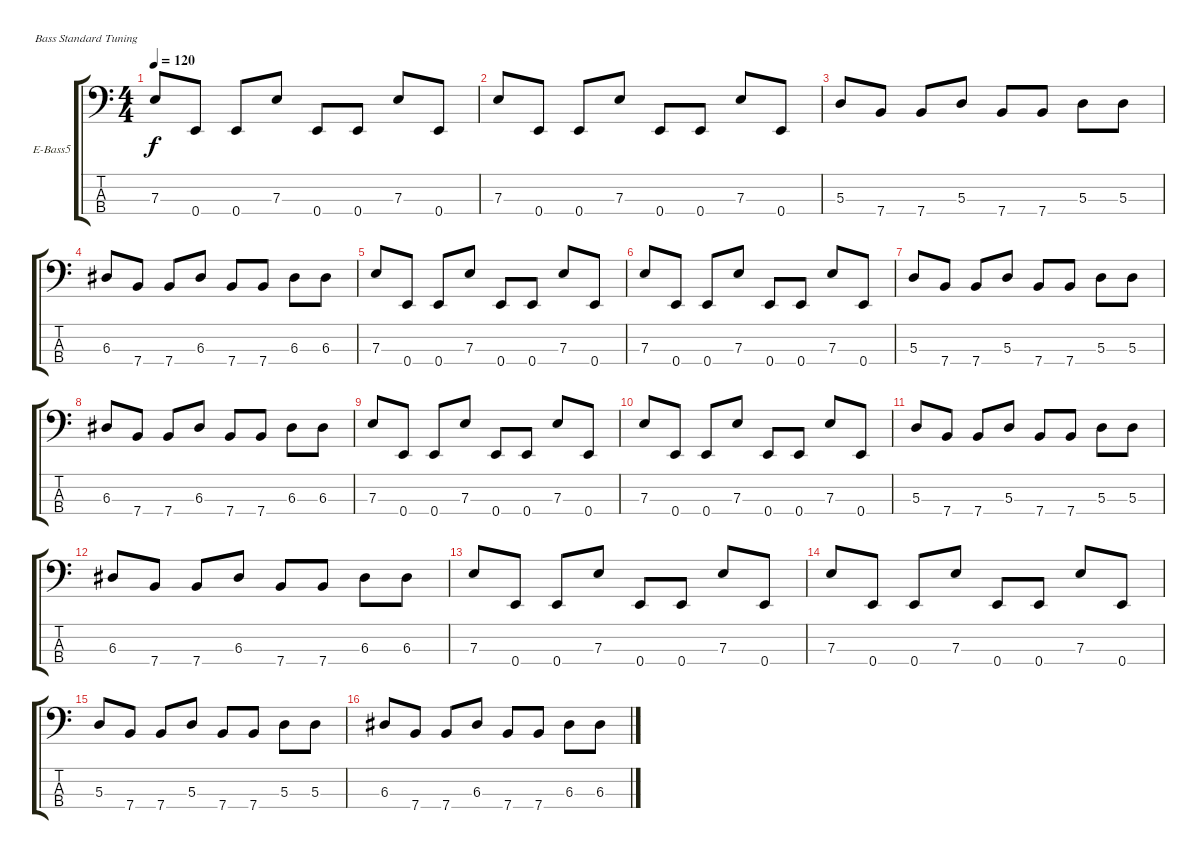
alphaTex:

\defaultSystemsLayout 4
\bracketExtendMode groupsimilarinstruments
\firstSystemTrackNameOrientation horizontal
\otherSystemsTrackNameOrientation horizontal
\track ("Trujillo" "E-Bass5") {instrument electricbassfinger}
\staff {score tabs}
\tuning (G2 D2 A1 E1)
\ts (4 4)
\tempo 120
\clef f4
\ks c
7.3.8{dy f} 0.4.8 0.4.8 7.3.8 0.4.8 0.4.8 7.3.8 0.4.8 |
7.3.8 0.4.8 0.4.8 7.3.8 0.4.8 0.4.8 7.3.8 0.4.8 |
5.3.8 7.4.8 7.4.8 5.3.8 7.4.8 7.4.8 5.3.8 5.3.8 |
6.3.8 7.4.8 7.4.8 6.3.8 7.4.8 7.4.8 6.3.8 6.3.8 |
7.3.8 0.4.8 0.4.8 7.3.8 0.4.8 0.4.8 7.3.8 0.4.8 |
7.3.8 0.4.8 0.4.8 7.3.8 0.4.8 0.4.8 7.3.8 0.4.8 |
5.3.8 7.4.8 7.4.8 5.3.8 7.4.8 7.4.8 5.3.8 5.3.8 |
6.3.8 7.4.8 7.4.8 6.3.8 7.4.8 7.4.8 6.3.8 6.3.8 |
7.3.8 0.4.8 0.4.8 7.3.8 0.4.8 0.4.8 7.3.8 0.4.8 |
7.3.8 0.4.8 0.4.8 7.3.8 0.4.8 0.4.8 7.3.8 0.4.8 |
5.3.8 7.4.8 7.4.8 5.3.8 7.4.8 7.4.8 5.3.8 5.3.8 |
6.3.8 7.4.8 7.4.8 6.3.8 7.4.8 7.4.8 6.3.8 6.3.8 |
7.3.8 0.4.8 0.4.8 7.3.8 0.4.8 0.4.8 7.3.8 0.4.8 |
7.3.8 0.4.8 0.4.8 7.3.8 0.4.8 0.4.8 7.3.8 0.4.8 |
5.3.8 7.4.8 7.4.8 5.3.8 7.4.8 7.4.8 5.3.8 5.3.8 |
6.3.8 7.4.8 7.4.8 6.3.8 7.4.8 7.4.8 6.3.8 6.3.8
